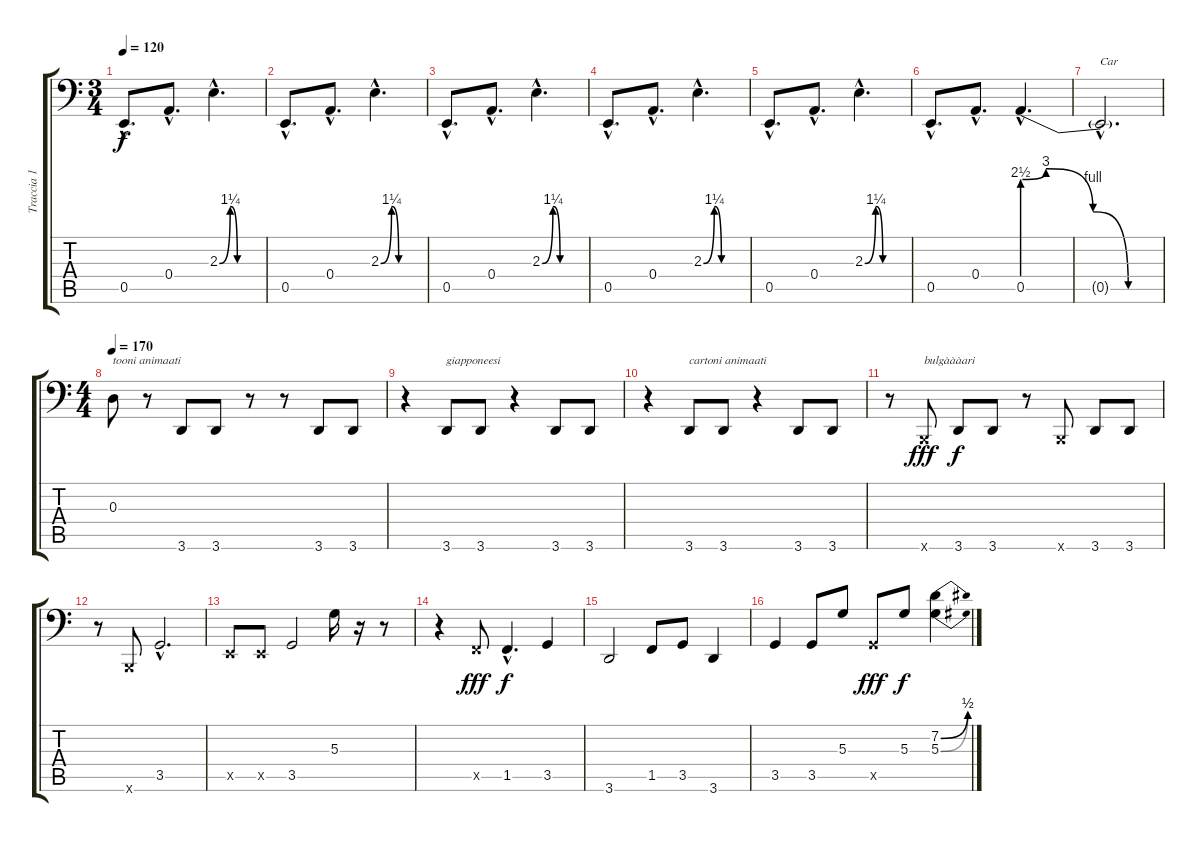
\track ("Traccia 1" "Traccia 1") {instrument electricbassfinger}
\staff {score tabs}
\tuning (C3 G2 D2 A1 E1 B0) {hide}
\ts (3 4)
\tempo 120
\clef f4
\ks c
0.5{hac}.8{d dy f} 0.4{hac}.8{d} 2.3{be (custom 0 0 15 5 25 0 60 0) hac}.4{d} |
0.5{hac}.8{d} 0.4{hac}.8{d} 2.3{be (custom 0 0 15 5 25 0 60 0) hac}.4{d} |
0.5{hac}.8{d} 0.4{hac}.8{d} 2.3{be (custom 0 0 15 5 25 0 60 0) hac}.4{d} |
0.5{hac}.8{d} 0.4{hac}.8{d} 2.3{be (custom 0 0 15 5 25 0 60 0) hac}.4{d} |
0.5{hac}.8{d} 0.4{hac}.8{d} 2.3{be (custom 0 0 15 5 25 0 60 0) hac}.4{d} |
0.5{hac}.8{d} 0.4{hac}.8{d} 0.5{be (custom 0 10 10 12 30 4 45 0 60 0) hac}.4{d} |
0.5{hac t}.2{d txt "Car"} |
\ts (4 4)
\tempo 170
0.3.8{txt "tooni animaati "} r.8 3.6.8 3.6.8 r.8 r.8 3.6.8 3.6.8 |
r.4 3.6.8{txt "giapponeesi"} 3.6.8 r.4 3.6.8 3.6.8 |
r.4 3.6.8{txt "cartoni animaati"} 3.6.8 r.4 3.6.8 3.6.8 |
r.8 0.6{x}.8{txt "bulgàààari" dy fff} 3.6.8{dy f} 3.6.8 r.8 0.6{x}.8 3.6.8 3.6.8 |
r.8 0.6{x}.8 3.5{hac}.2{d} |
0.5{x}.8 0.5{x}.8 3.5.2 5.3.16 r.16 r.8 |
r.4 1.5{x}.8{dy fff} 1.5{hac}.4{d dy f} 3.5.4 |
3.6.2 1.5.8 3.5.8 3.6.4 |
3.5.4 3.5.8 5.3.8 3.5{x}.8{dy fff} 5.3.8{dy f} (7.2{be (bend 0 0 60 2)} 5.3{be (bend 0 0 60 2)}).4
